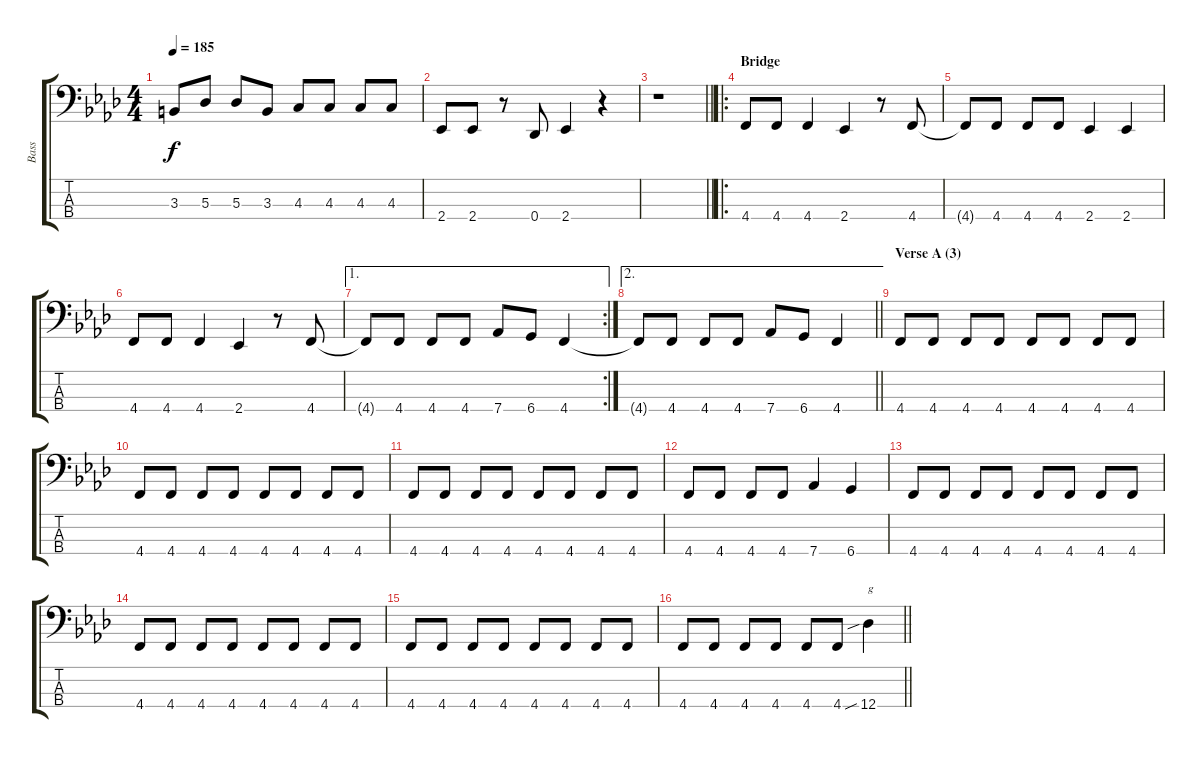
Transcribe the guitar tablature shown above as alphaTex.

\track ("Bass" "Bass") {instrument electricbasspick}
\staff {score tabs}
\tuning (Gb2 Db2 Ab1 Db1) {hide}
\ts (4 4)
\tempo 185
\clef f4
\ks fminor
3.3.8{dy f} 5.3.8 5.3.8 3.3.8 4.3.8 4.3.8 4.3.8 4.3.8 |
2.4.8 2.4.8 r.8 0.4.8 2.4.4 r.4 |
\barLineRight lightlight
r.1 |
\ro
\section ("" "Bridge")
4.4.8 4.4.8 4.4.4 2.4.4 r.8 4.4.8 |
4.4{t}.8 4.4.8 4.4.8 4.4.8 2.4.4 2.4.4 |
4.4.8 4.4.8 4.4.4 2.4.4 r.8 4.4.8 |
\ae 1
\rc 2
4.4{t}.8 4.4.8 4.4.8 4.4.8 7.4.8 6.4.8 4.4.4 |
\ae 2
\barLineRight lightlight
4.4{t}.8 4.4.8 4.4.8 4.4.8 7.4.8 6.4.8 4.4.4 |
\section ("" "Verse A (3)")
4.4.8 4.4.8 4.4.8 4.4.8 4.4.8 4.4.8 4.4.8 4.4.8 |
4.4.8 4.4.8 4.4.8 4.4.8 4.4.8 4.4.8 4.4.8 4.4.8 |
4.4.8 4.4.8 4.4.8 4.4.8 4.4.8 4.4.8 4.4.8 4.4.8 |
4.4.8 4.4.8 4.4.8 4.4.8 7.4.4 6.4.4 |
4.4.8 4.4.8 4.4.8 4.4.8 4.4.8 4.4.8 4.4.8 4.4.8 |
4.4.8 4.4.8 4.4.8 4.4.8 4.4.8 4.4.8 4.4.8 4.4.8 |
4.4.8 4.4.8 4.4.8 4.4.8 4.4.8 4.4.8 4.4.8 4.4.8 |
\barLineRight lightlight
4.4.8 4.4.8 4.4.8 4.4.8 4.4.8 4.4.8 12.4{sib}.4{txt "g"}
